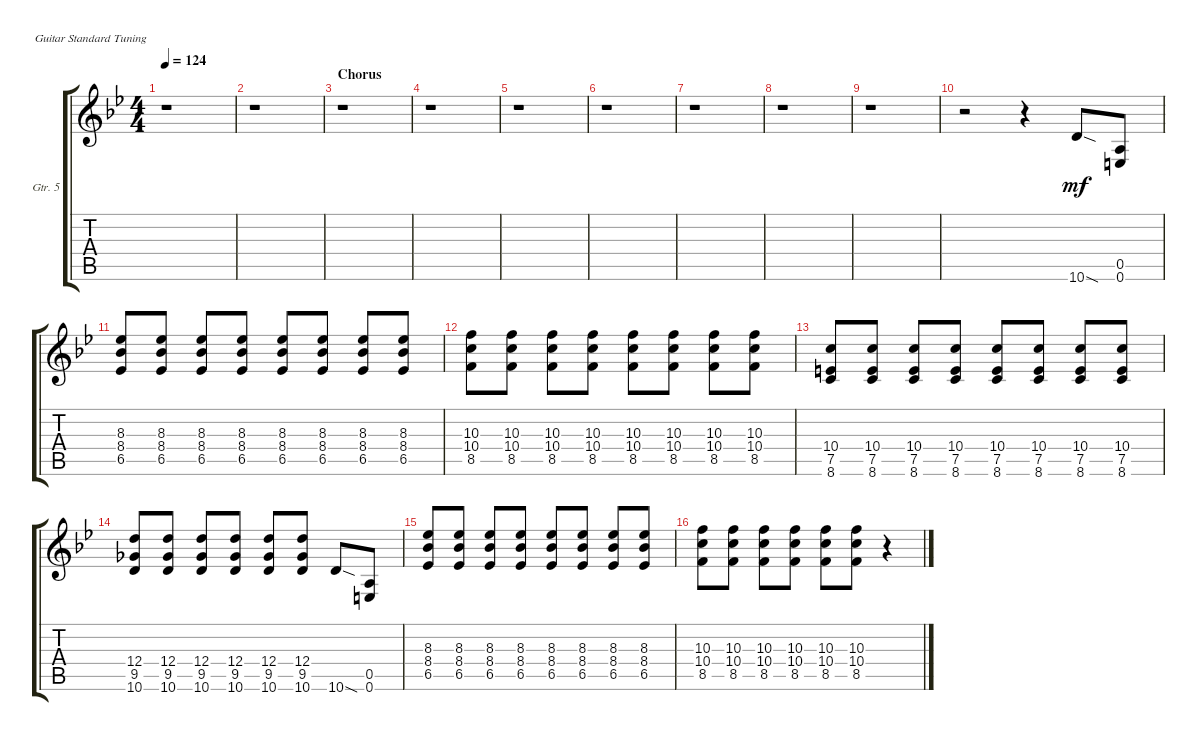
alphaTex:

\defaultSystemsLayout 4
\bracketExtendMode groupsimilarinstruments
\firstSystemTrackNameOrientation horizontal
\otherSystemsTrackNameOrientation horizontal
\track ("Guitar 5" "Gtr. 5") {instrument electricguitarclean}
\staff {score tabs}
\tuning (E4 B3 G3 D3 A2 E2)
\ts (4 4)
\tempo 124
\clef g2
\ks gminor
r.1{dy mf} |
r.1 |
\section ("" "Chorus")
r.1 |
r.1 |
r.1 |
r.1 |
r.1 |
r.1 |
r.1 |
r.2 r.4 10.6{sod}.8 (0.6 0.5).8 |
(6.5 8.4 8.3).8 (6.5 8.4 8.3).8 (6.5 8.4 8.3).8 (6.5 8.4 8.3).8 (6.5 8.4 8.3).8 (6.5 8.4 8.3).8 (6.5 8.4 8.3).8 (6.5 8.4 8.3).8 |
(10.3 10.4 8.5).8 (10.3 10.4 8.5).8 (10.3 10.4 8.5).8 (10.3 10.4 8.5).8 (10.3 10.4 8.5).8 (10.3 10.4 8.5).8 (10.3 10.4 8.5).8 (10.3 10.4 8.5).8 |
(8.6 7.5 10.4).8 (8.6 7.5 10.4).8 (8.6 7.5 10.4).8 (8.6 7.5 10.4).8 (8.6 7.5 10.4).8 (8.6 7.5 10.4).8 (8.6 7.5 10.4).8 (8.6 7.5 10.4).8 |
(12.4 9.5 10.6).8 (12.4 9.5 10.6).8 (12.4 9.5 10.6).8 (12.4 9.5 10.6).8 (12.4 9.5 10.6).8 (12.4 9.5 10.6).8 10.6{sod}.8 (0.6 0.5).8 |
(6.5 8.4 8.3).8 (6.5 8.4 8.3).8 (6.5 8.4 8.3).8 (6.5 8.4 8.3).8 (6.5 8.4 8.3).8 (6.5 8.4 8.3).8 (6.5 8.4 8.3).8 (6.5 8.4 8.3).8 |
(10.3 10.4 8.5).8 (10.3 10.4 8.5).8 (10.3 10.4 8.5).8 (10.3 10.4 8.5).8 (10.3 10.4 8.5).8 (10.3 10.4 8.5).8 r.4
